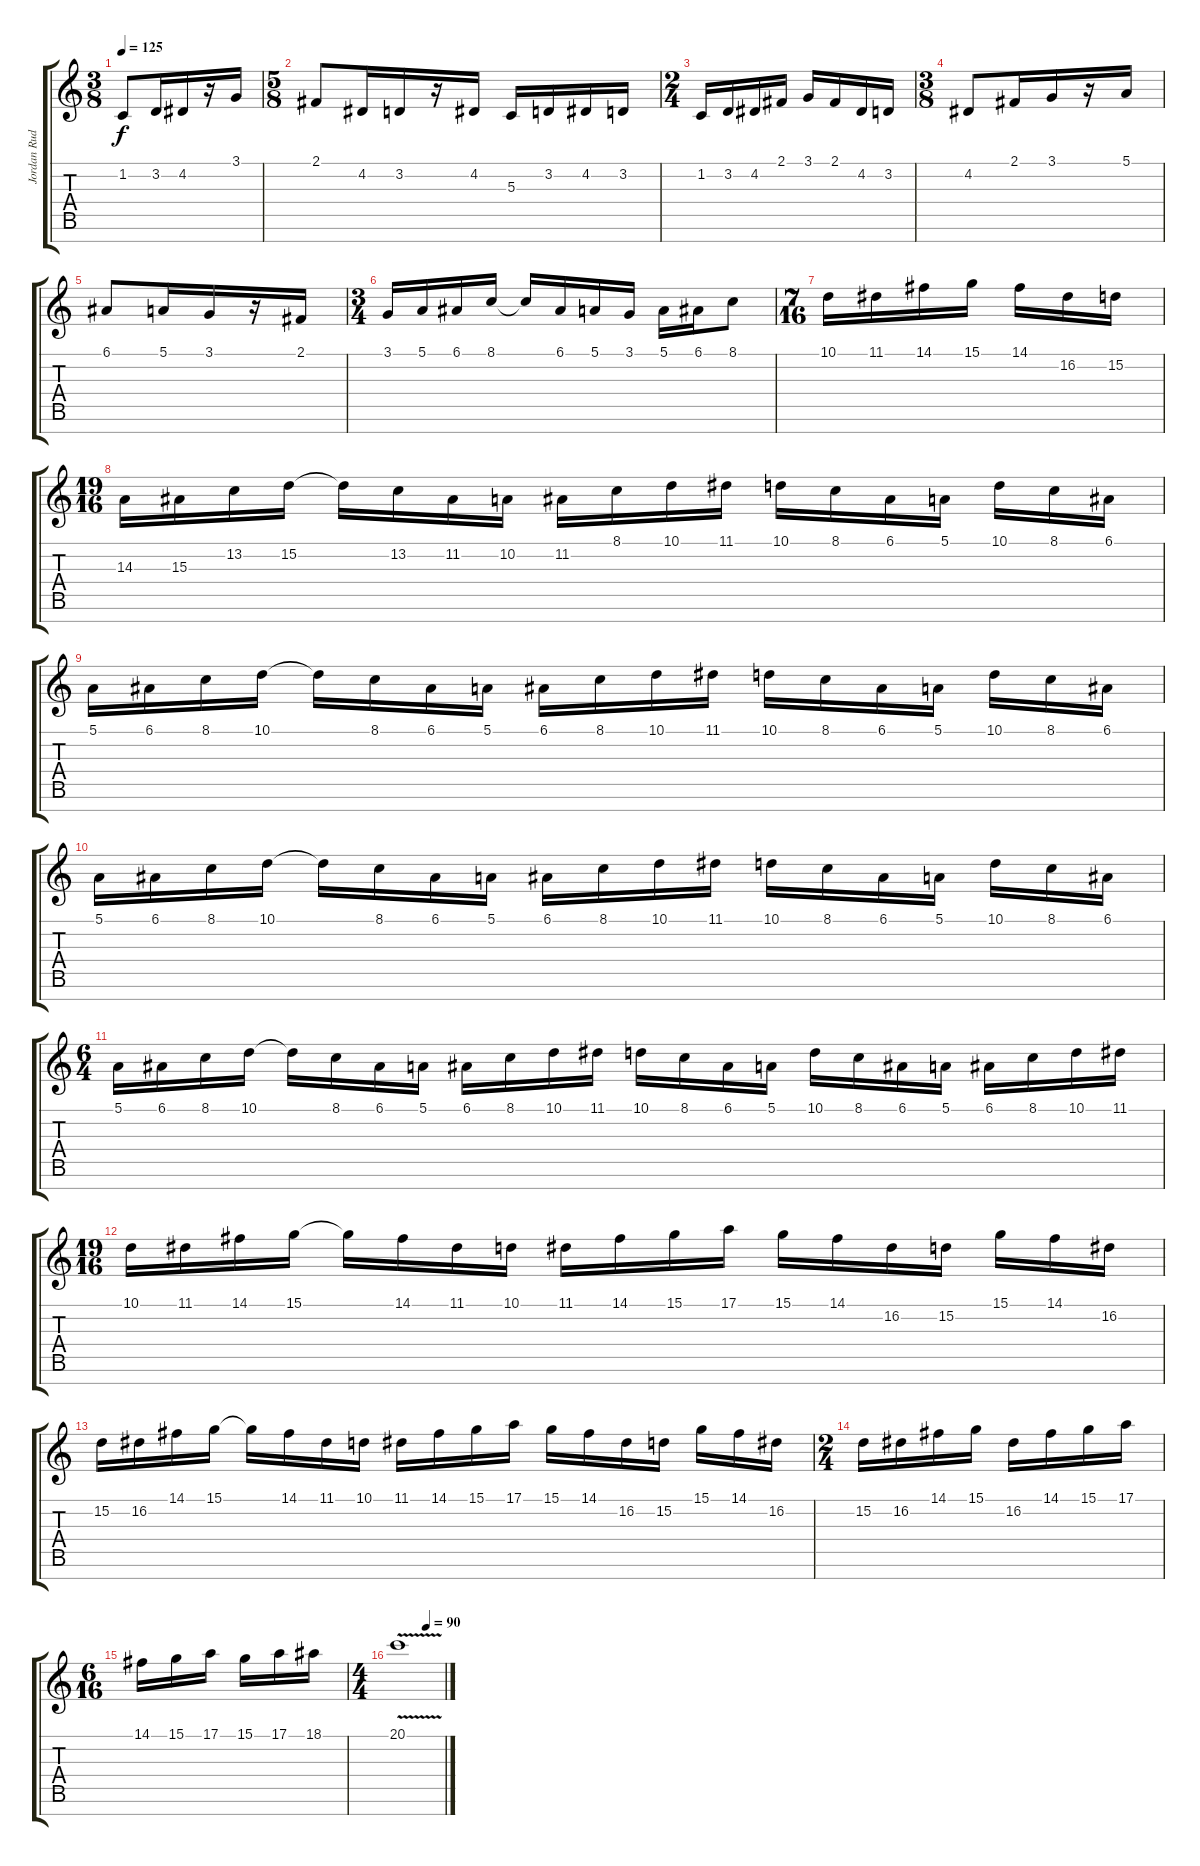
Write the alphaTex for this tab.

\track ("Jordan Rudess" "Jordan Rud") {instrument stringensemble1}
\staff {score tabs}
\tuning (E4 B3 G3 D3 A2 E2 B1) {hide}
\ts (3 8)
\tempo 125
\clef g2
\ks c
1.2.8{dy f} 3.2.16 4.2.16 r.16 3.1.16 |
\ts (5 8)
2.1.8 4.2.16 3.2.16 r.16 4.2.16 5.3.16 3.2.16 4.2.16 3.2.16 |
\ts (2 4)
1.2.16 3.2.16 4.2.16 2.1.16 3.1.16 2.1.16 4.2.16 3.2.16 |
\ts (3 8)
4.2.8 2.1.16 3.1.16 r.16 5.1.16 |
6.1.8 5.1.16 3.1.16 r.16 2.1.16 |
\ts (3 4)
3.1.16 5.1.16 6.1.16 8.1.16 8.1{t}.16 6.1.16 5.1.16 3.1.16 5.1.16 6.1.16 8.1.8 |
\ts (7 16)
10.1.16 11.1.16 14.1.16 15.1.16 14.1.16 16.2.16 15.2.16 |
\ts (19 16)
14.3.16 15.3.16 13.2.16 15.2.16 15.2{t}.16 13.2.16 11.2.16 10.2.16 11.2.16 8.1.16 10.1.16 11.1.16 10.1.16 8.1.16 6.1.16 5.1.16 10.1.16 8.1.16 6.1.16 |
5.1.16 6.1.16 8.1.16 10.1.16 10.1{t}.16 8.1.16 6.1.16 5.1.16 6.1.16 8.1.16 10.1.16 11.1.16 10.1.16 8.1.16 6.1.16 5.1.16 10.1.16 8.1.16 6.1.16 |
5.1.16 6.1.16 8.1.16 10.1.16 10.1{t}.16 8.1.16 6.1.16 5.1.16 6.1.16 8.1.16 10.1.16 11.1.16 10.1.16 8.1.16 6.1.16 5.1.16 10.1.16 8.1.16 6.1.16 |
\ts (6 4)
5.1.16 6.1.16 8.1.16 10.1.16 10.1{t}.16 8.1.16 6.1.16 5.1.16 6.1.16 8.1.16 10.1.16 11.1.16 10.1.16 8.1.16 6.1.16 5.1.16 10.1.16 8.1.16 6.1.16 5.1.16 6.1.16 8.1.16 10.1.16 11.1.16 |
\ts (19 16)
10.1.16 11.1.16 14.1.16 15.1.16 15.1{t}.16 14.1.16 11.1.16 10.1.16 11.1.16 14.1.16 15.1.16 17.1.16 15.1.16 14.1.16 16.2.16 15.2.16 15.1.16 14.1.16 16.2.16 |
15.2.16 16.2.16 14.1.16 15.1.16 15.1{t}.16 14.1.16 11.1.16 10.1.16 11.1.16 14.1.16 15.1.16 17.1.16 15.1.16 14.1.16 16.2.16 15.2.16 15.1.16 14.1.16 16.2.16 |
\ts (2 4)
15.2.16 16.2.16 14.1.16 15.1.16 16.2.16 14.1.16 15.1.16 17.1.16 |
\ts (6 16)
14.1.16 15.1.16 17.1.16 15.1.16 17.1.16 18.1.16 |
\ts (4 4)
\tempo (90 0.625)
20.1{v}.1
